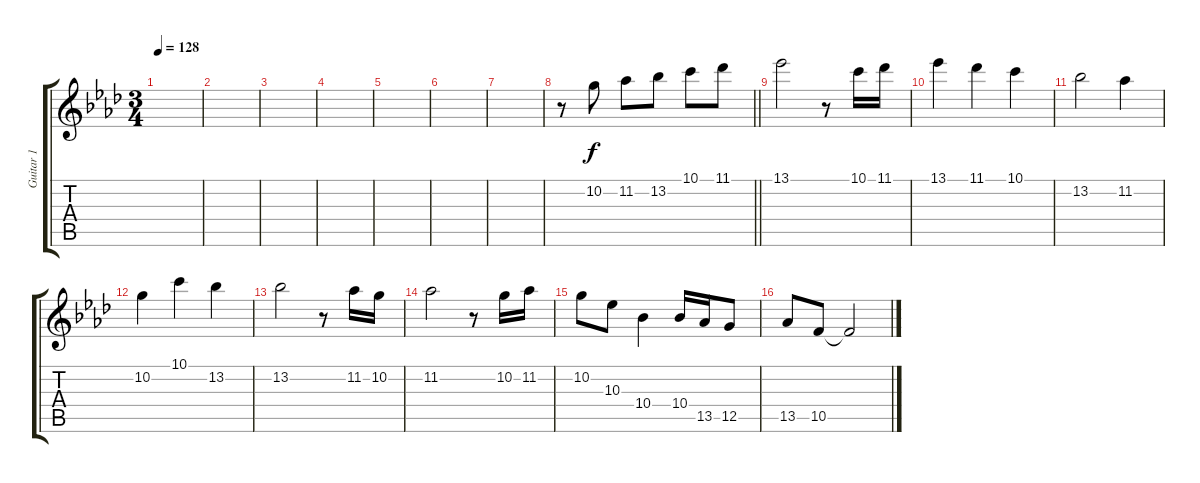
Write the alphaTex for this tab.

\track ("Guitar 1" "Guitar 1") {instrument acousticguitarsteel}
\staff {score tabs}
\tuning (D4 A3 F3 C3 G2 D2) {hide}
\ts (3 4)
\tempo 128
\clef g2
\ks fminor
|
|
|
|
|
|
|
\barLineRight lightlight
r.8{volume 15 balance 5} 10.2.8 11.2.8 13.2.8 10.1.8 11.1.8 |
13.1.2 r.8 10.1.16 11.1.16 |
13.1.4 11.1.4 10.1.4 |
13.2.2 11.2.4 |
10.2.4 10.1.4 13.2.4 |
13.2.2 r.8 11.2.16 10.2.16 |
11.2.2 r.8 10.2.16 11.2.16 |
10.2.8 10.3.8 10.4.4 10.4.16 13.5.16 12.5.8 |
13.5.8 10.5.8 10.5{t}.2
